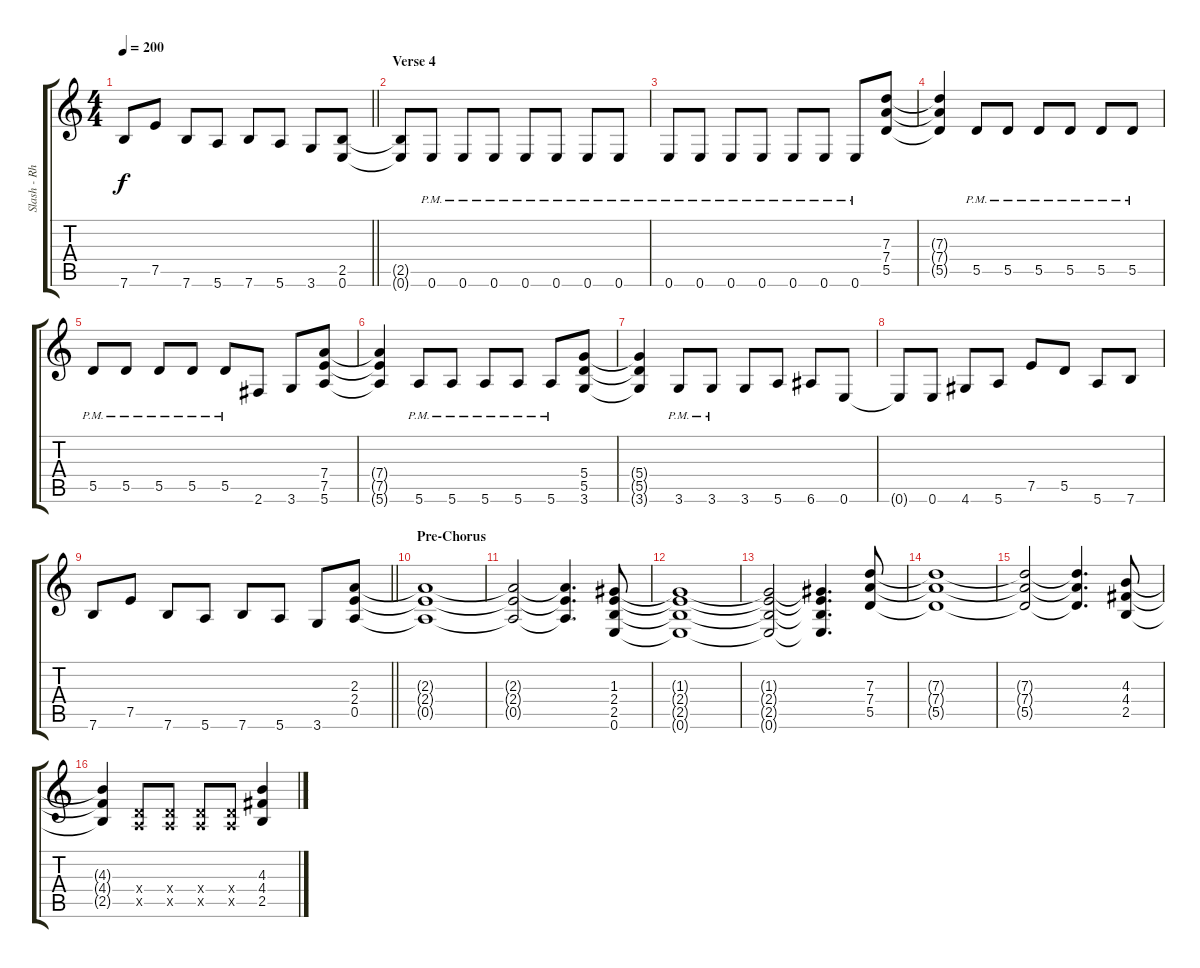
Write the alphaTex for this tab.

\track ("Slash - Rhytm" "Slash - Rh") {instrument overdrivenguitar}
\staff {score tabs}
\tuning (E4 B3 G3 D3 A2 E2) {hide}
\ts (4 4)
\tempo 200
\clef g2
\barLineRight lightlight
\ks c
7.6.8{dy f} 7.5.8 7.6.8 5.6.8 7.6.8 5.6.8 3.6.8 (2.5 0.6).8 |
\section ("" "Verse 4")
(2.5{t} 0.6{t}).8 0.6{pm}.8 0.6{pm}.8 0.6{pm}.8 0.6{pm}.8 0.6{pm}.8 0.6{pm}.8 0.6{pm}.8 |
0.6{pm}.8 0.6{pm}.8 0.6{pm}.8 0.6{pm}.8 0.6{pm}.8 0.6{pm}.8 0.6{pm}.8 (7.3 7.4 5.5).8 |
(7.3{t} 7.4{t} 5.5{t}).4 5.5{pm}.8 5.5{pm}.8 5.5{pm}.8 5.5{pm}.8 5.5{pm}.8 5.5{pm}.8 |
5.5{pm}.8 5.5{pm}.8 5.5{pm}.8 5.5{pm}.8 5.5{pm}.8 2.6.8 3.6.8 (7.4 7.5 5.6).8 |
(7.4{t} 7.5{t} 5.6{t}).4 5.6{pm}.8 5.6{pm}.8 5.6{pm}.8 5.6{pm}.8 5.6{pm}.8 (5.4 5.5 3.6).8 |
(5.4{t} 5.5{t} 3.6{t}).4 3.6{pm}.8 3.6{pm}.8 3.6.8 5.6.8 6.6.8 0.6.8 |
0.6{t}.8 0.6.8 4.6.8 5.6.8 7.5.8 5.5.8 5.6.8 7.6.8 |
\barLineRight lightlight
7.6.8 7.5.8 7.6.8 5.6.8 7.6.8 5.6.8 3.6.8 (2.3 2.4 0.5).8 |
\section ("" "Pre-Chorus")
(2.3{t} 2.4{t} 0.5{t}).1 |
(2.3{t} 2.4{t} 0.5{t}).2 (2.3{t} 2.4{t} 0.5{t}).4{d} (1.3 2.4 2.5 0.6).8 |
(1.3{t} 2.4{t} 2.5{t} 0.6{t}).1 |
(1.3{t} 2.4{t} 2.5{t} 0.6{t}).2 (1.3{t} 2.4{t} 2.5{t} 0.6{t}).4{d} (7.3 7.4 5.5).8 |
(7.3{t} 7.4{t} 5.5{t}).1 |
(7.3{t} 7.4{t} 5.5{t}).2 (7.3{t} 7.4{t} 5.5{t}).4{d} (4.3 4.4 2.5).8 |
(4.3{t} 4.4{t} 2.5{t}).4 (0.4{x} 0.5{x}).8 (0.4{x} 0.5{x}).8 (0.4{x} 0.5{x}).8 (0.4{x} 0.5{x}).8 (4.3 4.4 2.5).4
